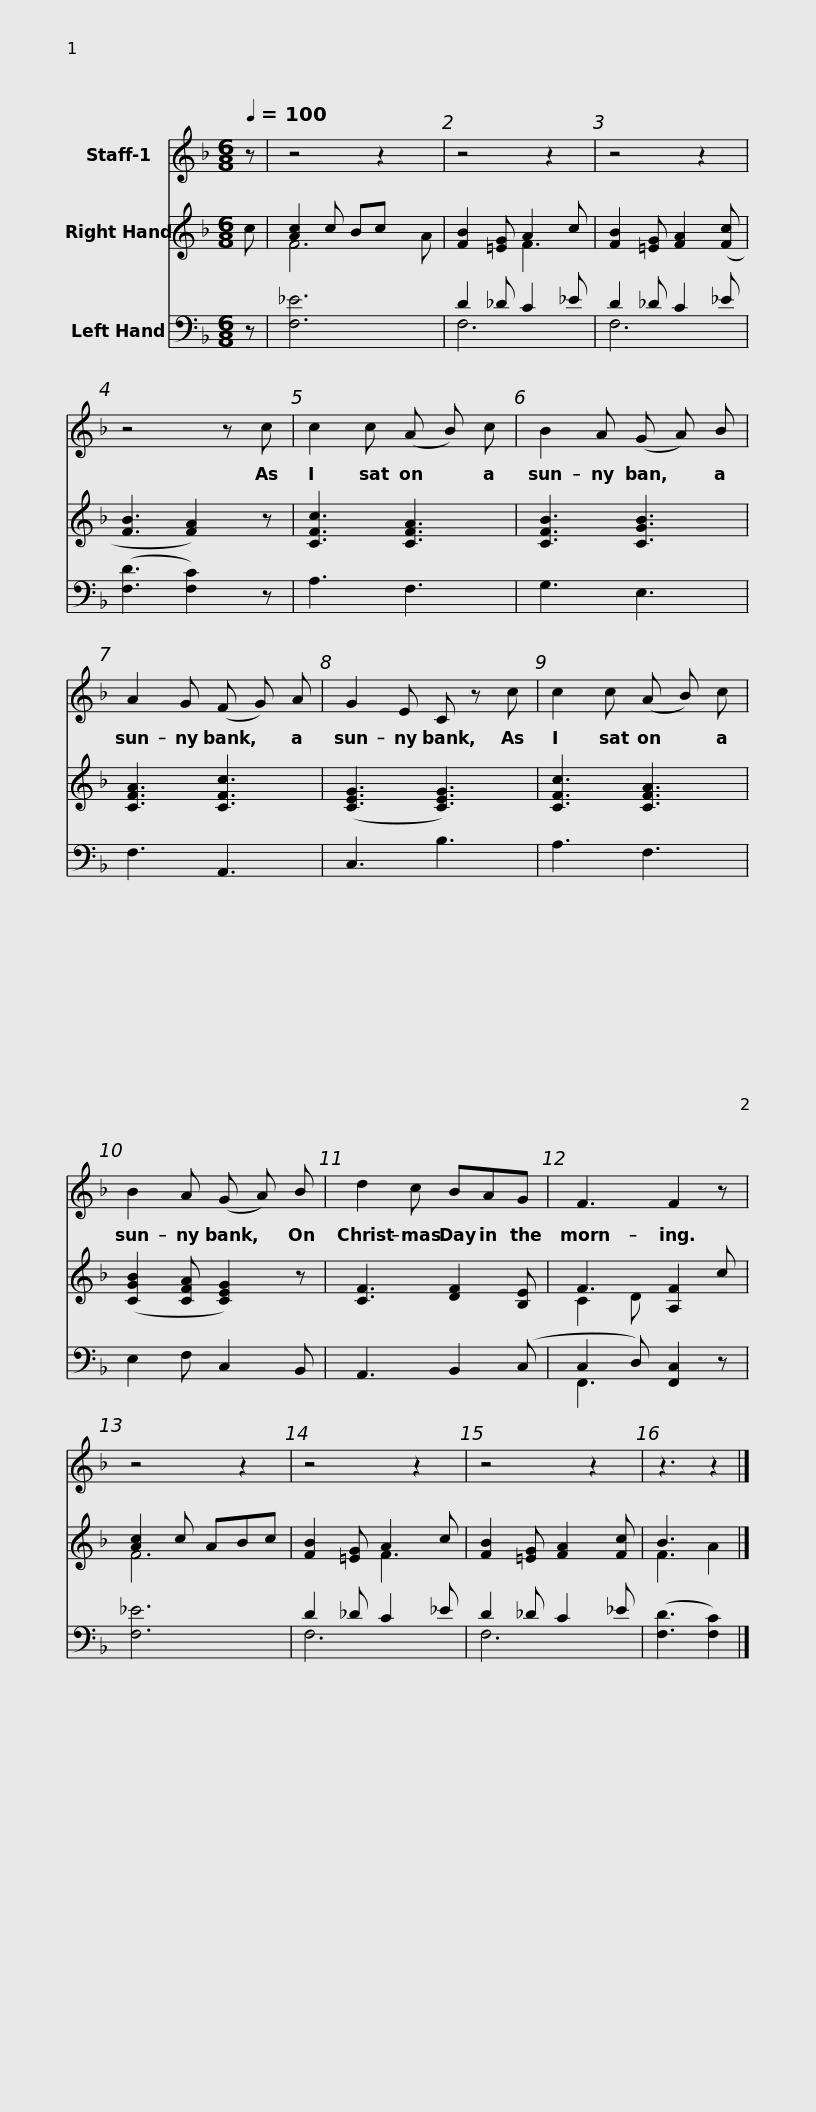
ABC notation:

X:1
%%score 1 ( 2 3 ) ( 4 5 )
L:1/8
Q:1/4=100
M:6/8
I:linebreak $
K:F
V:1 treble
V:2 treble
V:3 treble
V:4 bass
V:5 bass
V:1
 z | z4 z2 x | z4 z2 | z4 z2 | z4 z c | %5
 c2 c (A B) c |$ B2 A (G A) B | A2 G (F G) A | G2 E C z c | c2 c (A B) c | %10
 B2 A (G A) B |$ d2 c BAG | F3 F2 z | z4 z2 | z4 z2 | %15
 z4 z2 | z3 z2 |] %17
V:2
 c | [Ac]2 c Bc x2 | [FB]2 [=EG] A2 c | [FB]2 [=EG] [FA]2 ([Fc] | [FB]3 [FA]2) z | %5
 [CFc]3 [CFA]3 |$ [CFB]3 [CGB]3 | [CFA]3 [CFc]3 | ([CEG]3 [CEG]3) | [CFc]3 [CFA]3 | %10
 ([CGB]2 [CFA] [CEG]2) z |$ [CF]3 [DF]2 [B,E] | F3 [A,F]2 c | [Ac]2 c ABc | [FB]2 [=EG] A2 c | %15
 [FB]2 [=EG] [FA]2 [Fc] | B3 x2 |] %17
V:3
 x | F6 A | x3 F3 | x6 | x6 | %5
 x6 |$ x6 | x6 | x6 | x6 | %10
 x6 |$ x6 | C2 D x3 | F6 | x3 F3 | %15
 x6 | F3 A2 |] %17
V:4
 z | [F,_E]6 x | D2 _D C2 _E | D2 _D C2 _E | ([F,D]3 [F,C]2) z | %5
 A,3 F,3 |$ G,3 E,3 | F,3 A,,3 | C,3 B,3 | A,3 F,3 | %10
 E,2 F, C,2 B,, |$ A,,3 B,,2 (C, | C,2 D,) [F,,C,]2 z | [F,_E]6 | D2 _D C2 _E | %15
 D2 _D C2 _E | ([F,D]3 [F,C]2) |] %17
V:5
 x | x7 | F,6 | F,6 | x6 | %5
 x6 |$ x6 | x6 | x6 | x6 | %10
 x6 |$ x6 | F,,3 x3 | x6 | F,6 | %15
 F,6 | x5 |] %17
